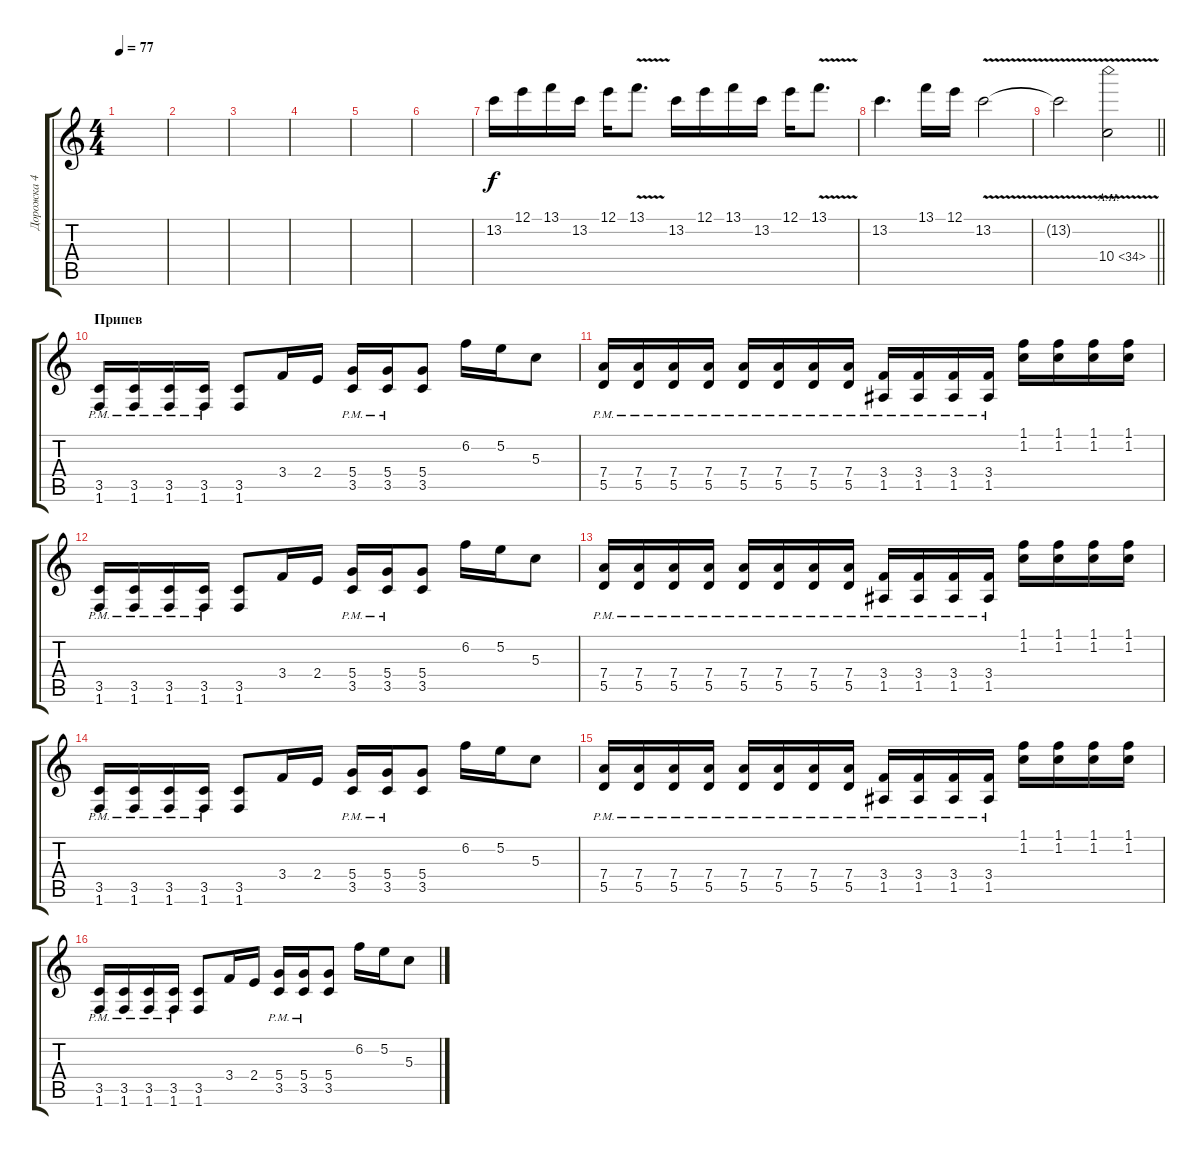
\track ("Дорожка 4" "Дорожка 4") {instrument distortionguitar}
\staff {score tabs}
\tuning (E4 B3 G3 D3 A2 E2) {hide}
\ts (4 4)
\tempo 77
\clef g2
\ks c
|
|
|
|
|
|
13.2.16 12.1.16 13.1.16 13.2.16 12.1.16 13.1{v}.8{d} 13.2.16 12.1.16 13.1.16 13.2.16 12.1.16 13.1{v}.8{d} |
13.2.4{d} 13.1.16 12.1.16 13.2{v}.2 |
\barLineRight lightlight
13.2{v t}.2 10.4{ah 24 v}.2 |
\section ("" "Припев")
(3.5{pm} 1.6{pm}).16 (3.5{pm} 1.6{pm}).16 (3.5{pm} 1.6{pm}).16 (3.5{pm} 1.6{pm}).16 (3.5 1.6).8 3.4.16 2.4.16 (5.4{pm} 3.5{pm}).16 (5.4{pm} 3.5{pm}).16 (5.4 3.5).8 6.2.16 5.2.16 5.3.8 |
(7.4{pm} 5.5{pm}).16 (7.4{pm} 5.5{pm}).16 (7.4{pm} 5.5{pm}).16 (7.4{pm} 5.5{pm}).16 (7.4{pm} 5.5{pm}).16 (7.4{pm} 5.5{pm}).16 (7.4{pm} 5.5{pm}).16 (7.4{pm} 5.5{pm}).16 (3.4{pm} 1.5{pm}).16 (3.4{pm} 1.5{pm}).16 (3.4{pm} 1.5{pm}).16 (3.4{pm} 1.5{pm}).16 (1.1 1.2).16 (1.1 1.2).16 (1.1 1.2).16 (1.1 1.2).16 |
(3.5{pm} 1.6{pm}).16 (3.5{pm} 1.6{pm}).16 (3.5{pm} 1.6{pm}).16 (3.5{pm} 1.6{pm}).16 (3.5 1.6).8 3.4.16 2.4.16 (5.4{pm} 3.5{pm}).16 (5.4{pm} 3.5{pm}).16 (5.4 3.5).8 6.2.16 5.2.16 5.3.8 |
(7.4{pm} 5.5{pm}).16 (7.4{pm} 5.5{pm}).16 (7.4{pm} 5.5{pm}).16 (7.4{pm} 5.5{pm}).16 (7.4{pm} 5.5{pm}).16 (7.4{pm} 5.5{pm}).16 (7.4{pm} 5.5{pm}).16 (7.4{pm} 5.5{pm}).16 (3.4{pm} 1.5{pm}).16 (3.4{pm} 1.5{pm}).16 (3.4{pm} 1.5{pm}).16 (3.4{pm} 1.5{pm}).16 (1.1 1.2).16 (1.1 1.2).16 (1.1 1.2).16 (1.1 1.2).16 |
(3.5{pm} 1.6{pm}).16 (3.5{pm} 1.6{pm}).16 (3.5{pm} 1.6{pm}).16 (3.5{pm} 1.6{pm}).16 (3.5 1.6).8 3.4.16 2.4.16 (5.4{pm} 3.5{pm}).16 (5.4{pm} 3.5{pm}).16 (5.4 3.5).8 6.2.16 5.2.16 5.3.8 |
(7.4{pm} 5.5{pm}).16 (7.4{pm} 5.5{pm}).16 (7.4{pm} 5.5{pm}).16 (7.4{pm} 5.5{pm}).16 (7.4{pm} 5.5{pm}).16 (7.4{pm} 5.5{pm}).16 (7.4{pm} 5.5{pm}).16 (7.4{pm} 5.5{pm}).16 (3.4{pm} 1.5{pm}).16 (3.4{pm} 1.5{pm}).16 (3.4{pm} 1.5{pm}).16 (3.4{pm} 1.5{pm}).16 (1.1 1.2).16 (1.1 1.2).16 (1.1 1.2).16 (1.1 1.2).16 |
(3.5{pm} 1.6{pm}).16 (3.5{pm} 1.6{pm}).16 (3.5{pm} 1.6{pm}).16 (3.5{pm} 1.6{pm}).16 (3.5 1.6).8 3.4.16 2.4.16 (5.4{pm} 3.5{pm}).16 (5.4{pm} 3.5{pm}).16 (5.4 3.5).8 6.2.16 5.2.16 5.3.8
